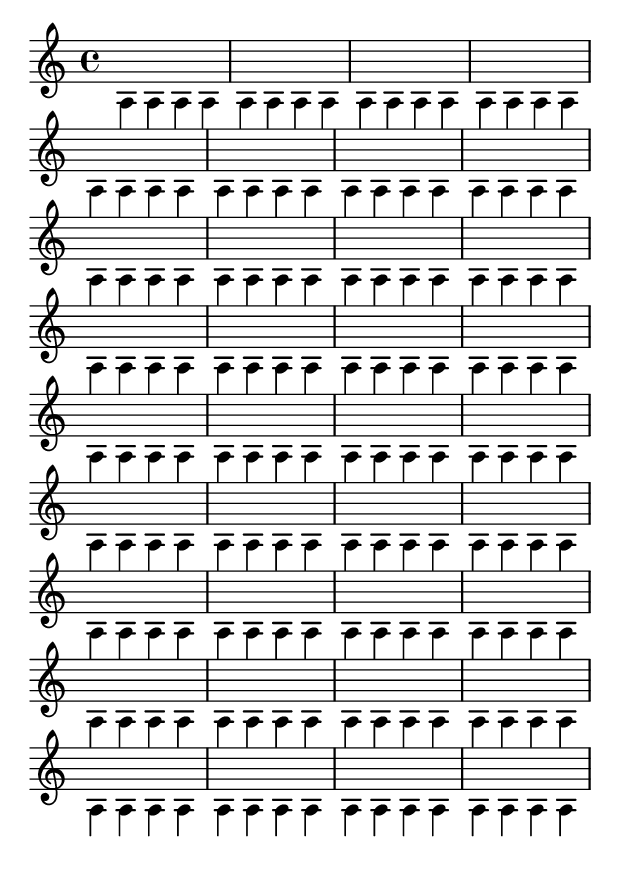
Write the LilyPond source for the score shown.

%% Generated by lilypond-book
%% Options: [exampleindent=10.16\mm,indent=0\mm,line-width=160\mm]
\include "lilypond-book-preamble.ly"


% ****************************************************************
% Start cut-&-pastable-section
% ****************************************************************

#(ly:set-option 'eps-box-padding 3.000000)



\paper {
  indent = 0\mm
  line-width = 160\mm
  % offset the left padding, also add 1mm as lilypond creates cropped
  % images with a little space on the right
  line-width = #(- line-width (* mm  3.000000) (* mm 1))
}

\layout {
  
}




% ****************************************************************
% ly snippet:
% ****************************************************************
\sourcefilename "/lilypond-2.24.3/input/regression/stem-length-estimation.ly"
\sourcefileline 0
\version "2.17.6"

\header {
  texidoc = "Stems with overridden 'Y-extent should
not confuse height estimation.  This example should fit snugly
on one page.
"
}

#(define (assert-single-page layout props arg)
   (if (and (= (chain-assoc-get 'page:page-number props -1)
               (ly:output-def-lookup layout 'first-page-number))
            (chain-assoc-get 'page:last? props -1))
       (interpret-markup layout props arg)
       (ly:error "failed to fit test on single page")))

\paper {
  #(set-paper-size "a6")
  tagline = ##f
  indent = #0
  system-system-spacing = #'((padding . 1.2))
  oddHeaderMarkup = \markup \on-the-fly #assert-single-page \null
}

\book {
  \score {
    \new Voice {
      \voiceTwo
      \override Stem.Y-extent = #'(0.0 . 0.0)
      \repeat unfold 144 a4
    }
    \layout {
      \context {
        \Score
        \remove "Bar_number_engraver"
      }
    }
  }
}



% ****************************************************************
% end ly snippet
% ****************************************************************
